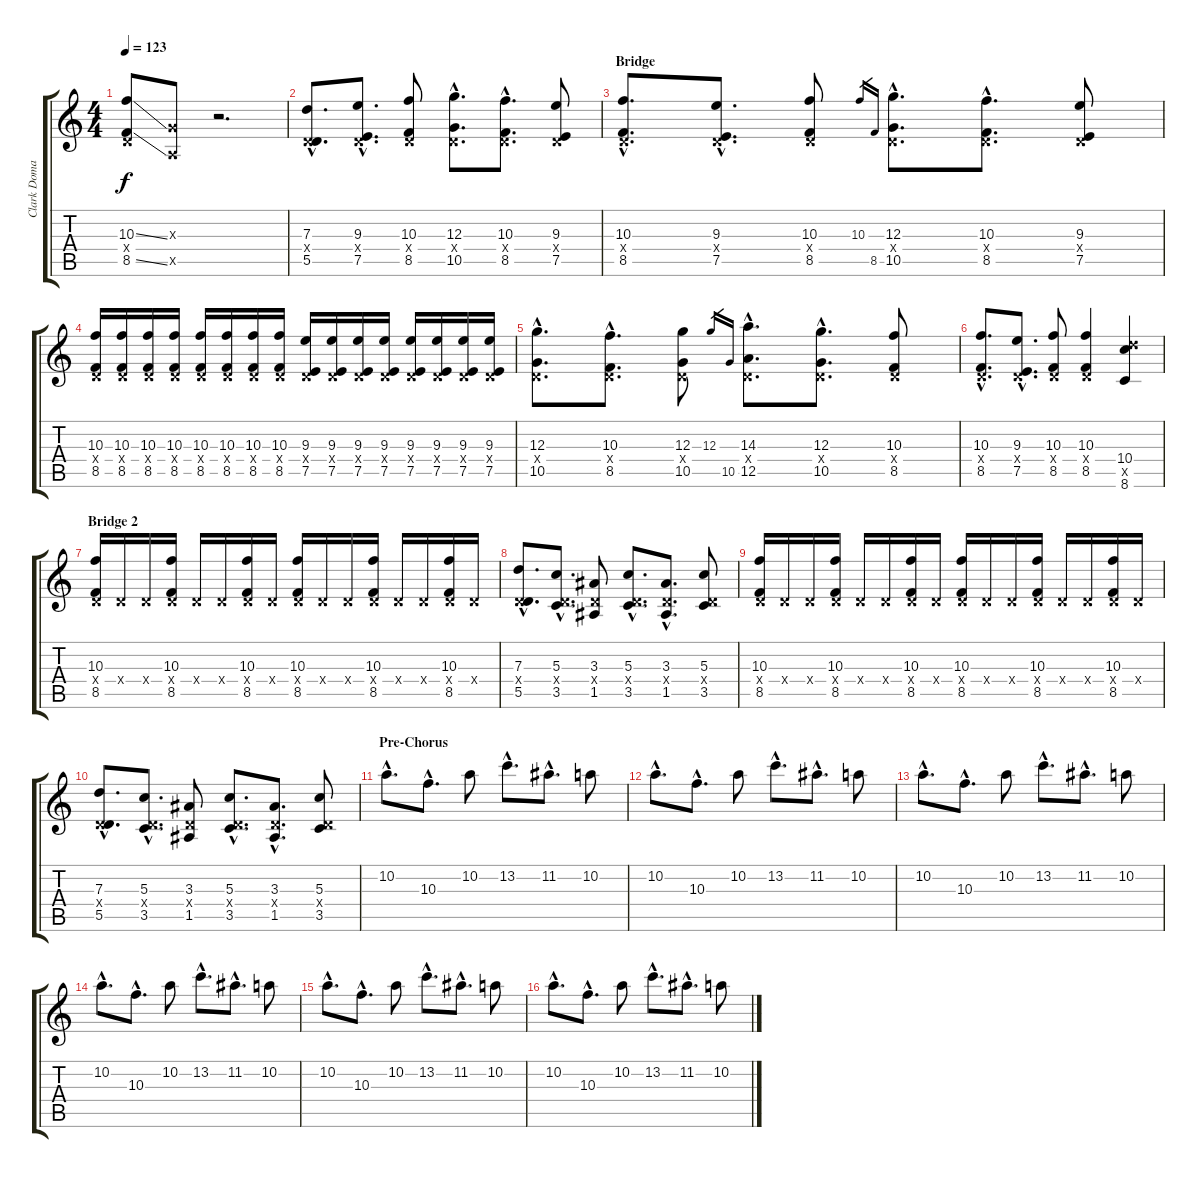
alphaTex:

\track ("Clark Domae Lead" "Clark Doma") {instrument distortionguitar}
\staff {score tabs}
\tuning (E4 B3 G3 D3 A2 E2) {hide}
\ts (4 4)
\tempo 123
\clef g2
\ks c
(10.3{ss} 0.4{x} 8.5{ss}).8{dy f} (0.3{x} 0.5{x}).8 r.2{d} |
(7.3{hac} 0.4{hac x} 5.5{hac}).8{d} (9.3{hac} 0.4{hac x} 7.5{hac}).8{d} (10.3 0.4{x} 8.5).8 (12.3{hac} 0.4{hac x} 10.5{hac}).8{d} (10.3{hac} 0.4{hac x} 8.5{hac}).8{d} (9.3 0.4{x} 7.5).8 |
\section ("" "Bridge")
(10.3{hac} 0.4{hac x} 8.5{hac}).8{d} (9.3{hac} 0.4{hac x} 7.5{hac}).8{d} (10.3 0.4{x} 8.5).8 10.3.16{gr} 8.5.16{gr} (12.3{hac} 0.4{hac x} 10.5{hac}).8{d} (10.3{hac} 0.4{hac x} 8.5{hac}).8{d} (9.3 0.4{x} 7.5).8 |
(10.3 0.4{x} 8.5).16 (10.3 0.4{x} 8.5).16 (10.3 0.4{x} 8.5).16 (10.3 0.4{x} 8.5).16 (10.3 0.4{x} 8.5).16 (10.3 0.4{x} 8.5).16 (10.3 0.4{x} 8.5).16 (10.3 0.4{x} 8.5).16 (9.3 0.4{x} 7.5).16 (9.3 0.4{x} 7.5).16 (9.3 0.4{x} 7.5).16 (9.3 0.4{x} 7.5).16 (9.3 0.4{x} 7.5).16 (9.3 0.4{x} 7.5).16 (9.3 0.4{x} 7.5).16 (9.3 0.4{x} 7.5).16 |
(12.3{hac} 0.4{hac x} 10.5{hac}).8{d} (10.3{hac} 0.4{hac x} 8.5{hac}).8{d} (12.3 0.4{x} 10.5).8 12.3.16{gr} 10.5.16{gr} (14.3{hac} 0.4{hac x} 12.5{hac}).8{d} (12.3{hac} 0.4{hac x} 10.5{hac}).8{d} (10.3 0.4{x} 8.5).8 |
(10.3{hac} 0.4{hac x} 8.5{hac}).8{d} (9.3{hac} 0.4{hac x} 7.5{hac}).8{d} (10.3 0.4{x} 8.5).8 (10.3 0.4{x} 8.5).4 (10.4 17.5{x} 8.6).4 |
\section ("" "Bridge 2")
(10.3 0.4{x} 8.5).16 0.4{x}.16 0.4{x}.16 (10.3 0.4{x} 8.5).16 0.4{x}.16 0.4{x}.16 (10.3 0.4{x} 8.5).16 0.4{x}.16 (10.3 0.4{x} 8.5).16 0.4{x}.16 0.4{x}.16 (10.3 0.4{x} 8.5).16 0.4{x}.16 0.4{x}.16 (10.3 0.4{x} 8.5).16 0.4{x}.16 |
(7.3{hac} 0.4{hac x} 5.5{hac}).8{d} (5.3{hac} 0.4{hac x} 3.5{hac}).8{d} (3.3 0.4{x} 1.5).8 (5.3{hac} 0.4{hac x} 3.5{hac}).8{d} (3.3{hac} 0.4{hac x} 1.5{hac}).8{d} (5.3 0.4{x} 3.5).8 |
(10.3 0.4{x} 8.5).16 0.4{x}.16 0.4{x}.16 (10.3 0.4{x} 8.5).16 0.4{x}.16 0.4{x}.16 (10.3 0.4{x} 8.5).16 0.4{x}.16 (10.3 0.4{x} 8.5).16 0.4{x}.16 0.4{x}.16 (10.3 0.4{x} 8.5).16 0.4{x}.16 0.4{x}.16 (10.3 0.4{x} 8.5).16 0.4{x}.16 |
(7.3{hac} 0.4{hac x} 5.5{hac}).8{d} (5.3{hac} 0.4{hac x} 3.5{hac}).8{d} (3.3 0.4{x} 1.5).8 (5.3{hac} 0.4{hac x} 3.5{hac}).8{d} (3.3{hac} 0.4{hac x} 1.5{hac}).8{d} (5.3 0.4{x} 3.5).8 |
\section ("" "Pre-Chorus")
10.2{hac}.8{d} 10.3{hac}.8{d} 10.2.8 13.2{hac}.8{d} 11.2{hac}.8{d} 10.2.8 |
10.2{hac}.8{d} 10.3{hac}.8{d} 10.2.8 13.2{hac}.8{d} 11.2{hac}.8{d} 10.2.8 |
10.2{hac}.8{d} 10.3{hac}.8{d} 10.2.8 13.2{hac}.8{d} 11.2{hac}.8{d} 10.2.8 |
10.2{hac}.8{d} 10.3{hac}.8{d} 10.2.8 13.2{hac}.8{d} 11.2{hac}.8{d} 10.2.8 |
10.2{hac}.8{d} 10.3{hac}.8{d} 10.2.8 13.2{hac}.8{d} 11.2{hac}.8{d} 10.2.8 |
10.2{hac}.8{d} 10.3{hac}.8{d} 10.2.8 13.2{hac}.8{d} 11.2{hac}.8{d} 10.2.8
